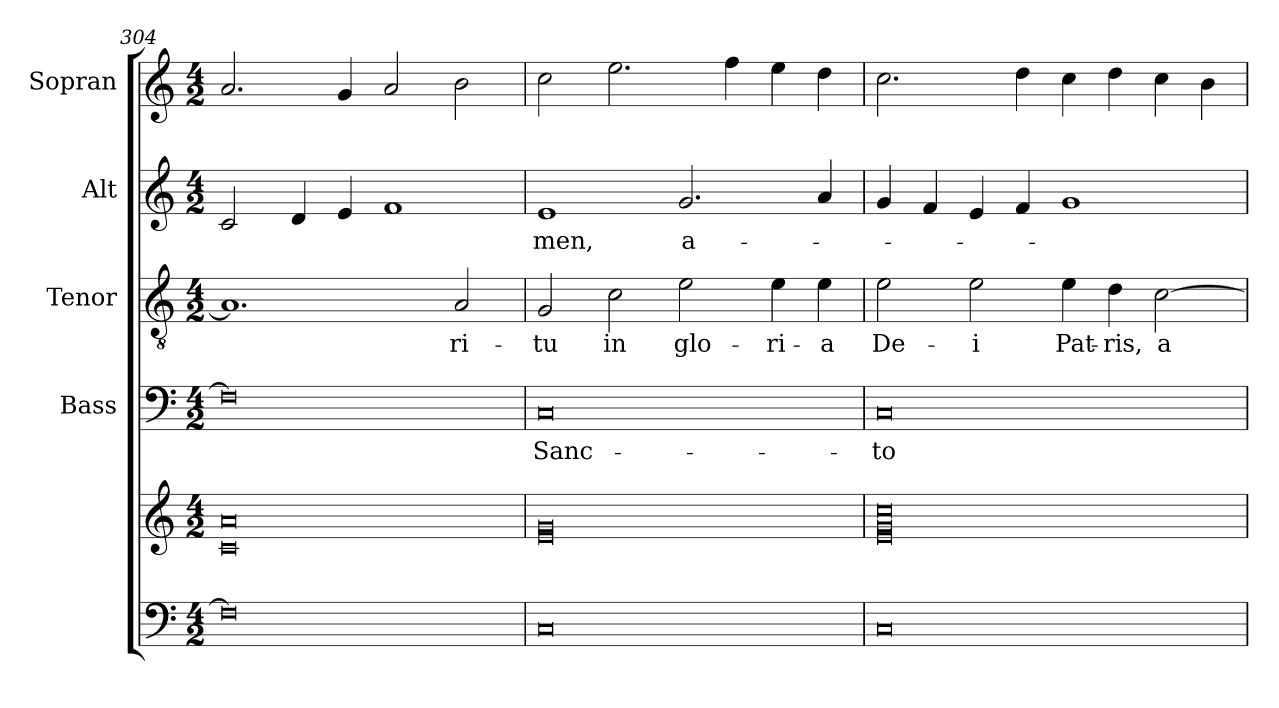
**kern	**kern	**kern	**text	**kern	**text	**kern	**text	**kern
*part5	*part5	*part4	*part4	*part3	*part3	*part2	*part2	*part1
*staff6	*staff5	*staff4	*staff4	*staff3	*staff3	*staff2	*staff2	*staff1
*	*	*I"Bass	*	*I"Tenor	*	*I"Alt	*	*I"Sopran
*	*	*I'B.	*	*I'T.	*	*I'A.	*	*I'S.
*clefF4	*clefG2	*clefF4	*	*clefGv2	*	*clefG2	*	*clefG2
*k[]	*k[]	*k[]	*	*k[]	*	*k[]	*	*k[]
*C:	*C:	*C:	*	*C:	*	*C:	*	*C:
*M4/2	*M4/2	*M4/2	*	*M4/2	*	*M4/2	*	*M4/2
=304	=304	=304	=304	=304	=304	=304	=304	=304
0F]	0c 0a	0F]	.	1.A]	.	2c/	.	2.a/
.	.	.	.	.	.	4d/	.	.
.	.	.	.	.	.	4e/	.	4g/
.	.	.	.	.	.	1f	.	2a/
!	!	!	!	!	!LO:LY:b	!	!	!
.	.	.	.	2A/	-ri-	.	.	2b\
=305	=305	=305	=305	=305	=305	=305	=305	=305
!	!	!	!LO:LY:b	!	!LO:LY:b	!	!LO:LY:b	!
0C	0e 0g	0C	Sanc-	2G/	-tu	1e	-men,	2cc\
!	!	!	!	!	!LO:LY:b	!	!	!
.	.	.	.	2c\	in	.	.	2.ee\
!	!	!	!	!	!LO:LY:b	!	!LO:LY:b	!
.	.	.	.	2e\	glo-	2.g/	a-	.
.	.	.	.	.	.	.	.	4ff\
!	!	!	!	!	!LO:LY:b	!	!	!
.	.	.	.	4e\	-ri-	.	.	4ee\
!	!	!	!	!	!LO:LY:b	!	!	!
.	.	.	.	4e\	-a	4a/	.	4dd\
!!LO:LB:g=z
=306	=306	=306	=306	=306	=306	=306	=306	=306
!	!	!	!LO:LY:b	!	!LO:LY:b	!	!	!
0C	0e 0g 0cc	0C	-to	2e\	De-	4g/	.	2.cc\
.	.	.	.	.	.	4f/	.	.
!	!	!	!	!	!LO:LY:b	!	!	!
.	.	.	.	2e\	-i	4e/	.	.
.	.	.	.	.	.	4f/	.	4dd\
!	!	!	!	!	!LO:LY:b	!	!	!
.	.	.	.	4e\	Pat-	1g	.	4cc\
!	!	!	!	!	!LO:LY:b	!	!	!
.	.	.	.	4d\	-ris,	.	.	4dd\
!	!	!	!	!	!LO:LY:b	!	!	!
.	.	.	.	[2c\	a-	.	.	4cc\
.	.	.	.	.	.	.	.	4b\
=	=	=	=	=	=	=	=	=
*-	*-	*-	*-	*-	*-	*-	*-	*-
